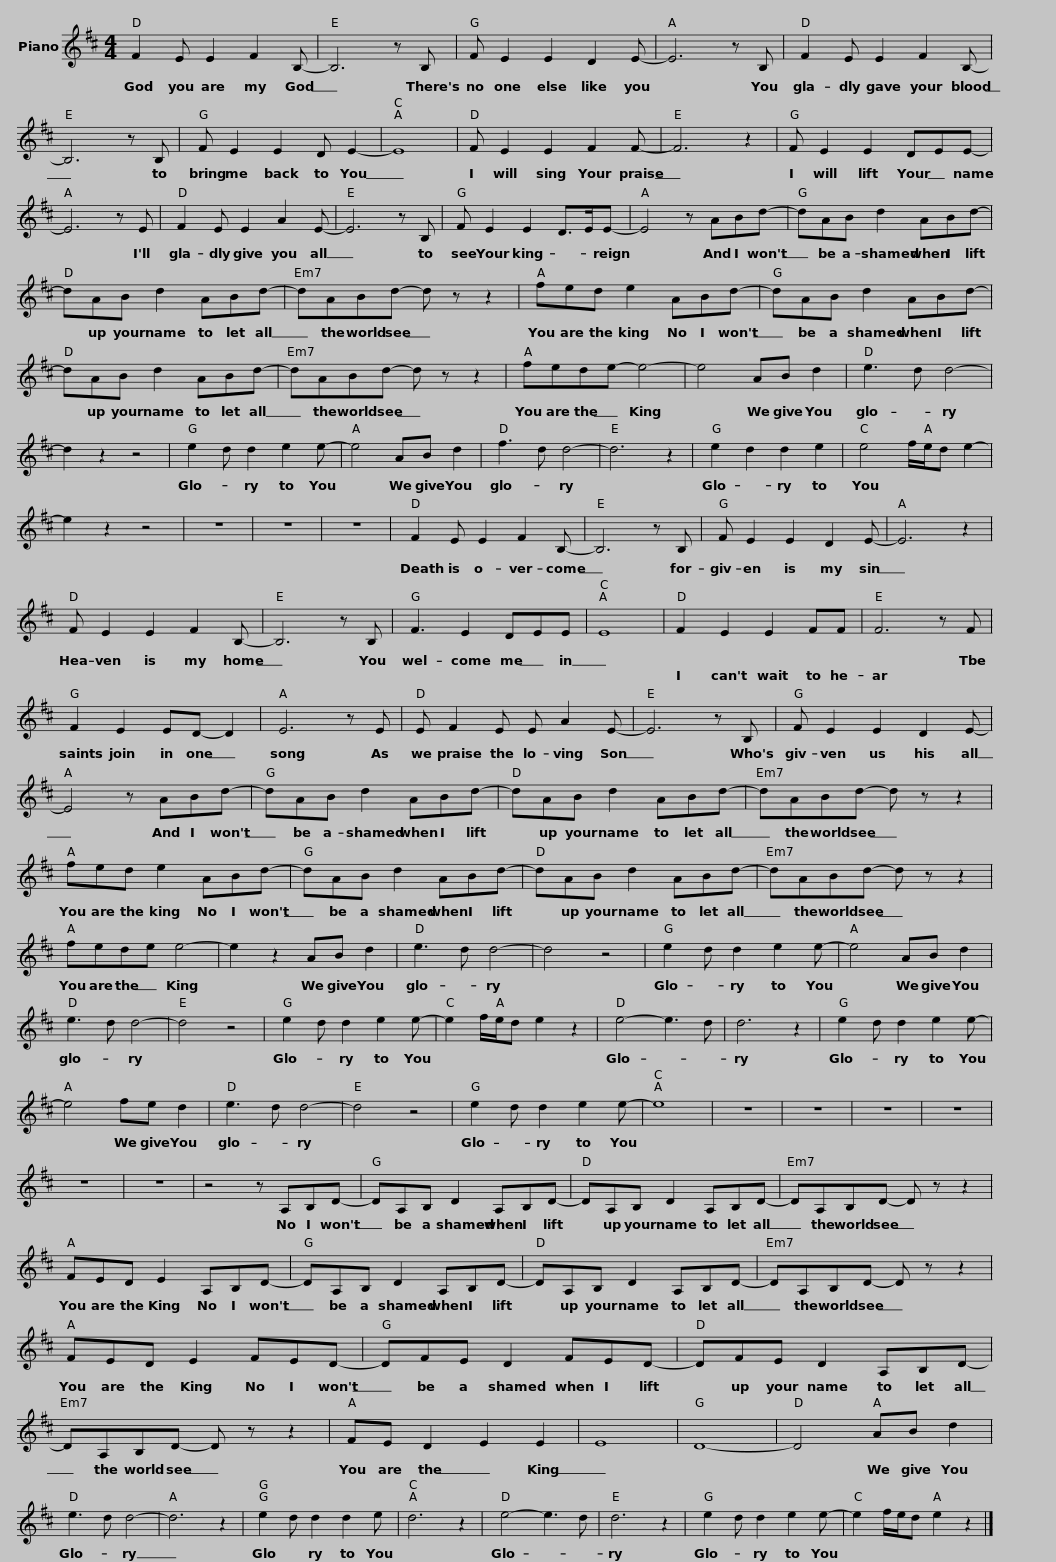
X:1
L:1/8
M:4/4
I:linebreak $
K:D
V:1 treble
V:1
 F2 E E2 F2 B,- | B,6 z B, | F E2 E2 D2 E- | E6 z B, | F2 E E2 F2 B,- | %5
 B,6 z B, |$ F E2 E2 D E2- | E8 | F E2 E2 F2 F- | F6 z2 | %10
 F E2 E2 DEE- | E6 z E |$ F2 E E2 A2 E- | E6 z B, | F E2 E2 D>EE- | %15
 E4 z ABd- | dAB d2 ABd- |$ dAB d2 ABd- | dABd- d z z2 | fed e2 ABd- | %20
 dAB d2 ABd- |$ dAB d2 ABd- | dABd- d z z2 | fede- e4- | e4 AB d2 | %25
 e3 d d4- | d2 z2 z4 |$ e2 d d2 e2 e- | e4 AB d2 | f3 d d4- | %30
 d6 z2 | e2 d2 d2 e2 | e4 f/e/d e2- | e2 z2 z4 | z8 | %35
 z8 | z8 |$ F2 E E2 F2 B,- | B,6 z B, | F E2 E2 D2 E- | %40
 E6 z2 | F E2 E2 F2 B,- | B,6 z B, | F3 E2 DEE |$ E8 | %45
 F2 E2 E2 FF | F6 z F | F2 E2 ED- D2 | E6 z E | E F2 E E A2 E- | %50
 E6 z B, |$ F E2 E2 D2 E- | E4 z ABd- | dAB d2 ABd- | dAB d2 ABd- |$ %55
 dABd- d z z2 | fed e2 ABd- | dAB d2 ABd- | dAB d2 ABd- |$ dABd- d z z2 | %60
 fede e4- | e2 z2 AB d2 | e3 d d4- | d4 z4 | e2 d d2 e2 e- | %65
 e4 AB d2 |$ e3 d d4- | d4 z4 | e2 d d2 e2 e- | e2 f/e/d e2 z2 | %70
 e4- e3 d | d6 z2 | e2 d d2 e2 e- | e4 fe d2 | e3 d d4- |$ %75
 d4 z4 | e2 d d2 e2 e- | e8 | z8 | z8 | %80
 z8 | z8 | z8 | z8 | z4 z A,B,D- | %85
 DA,B, D2 A,B,D- |$ DA,B, D2 A,B,D- | DA,B,D- D z z2 | FED E2 A,B,D- | DA,B, D2 A,B,D- |$ %90
 DA,B, D2 A,B,D- | DA,B,D- D z z2 | FED E2 FED- | DFE D2 FED- |$ DFE D2 A,B,D- | %95
 DA,B,D- D z z2 | FE D2 E2 E2 | E8 | D8- | D4 AB d2 | %100
 e3 d d4- |$ d6 z2 | e2 d d2 d2 e | d6 z2 | e4- e3 d | %105
 d6 z2 | e2 d d2 e2 e- | e2 f/e/d e2 z2 |] %108
